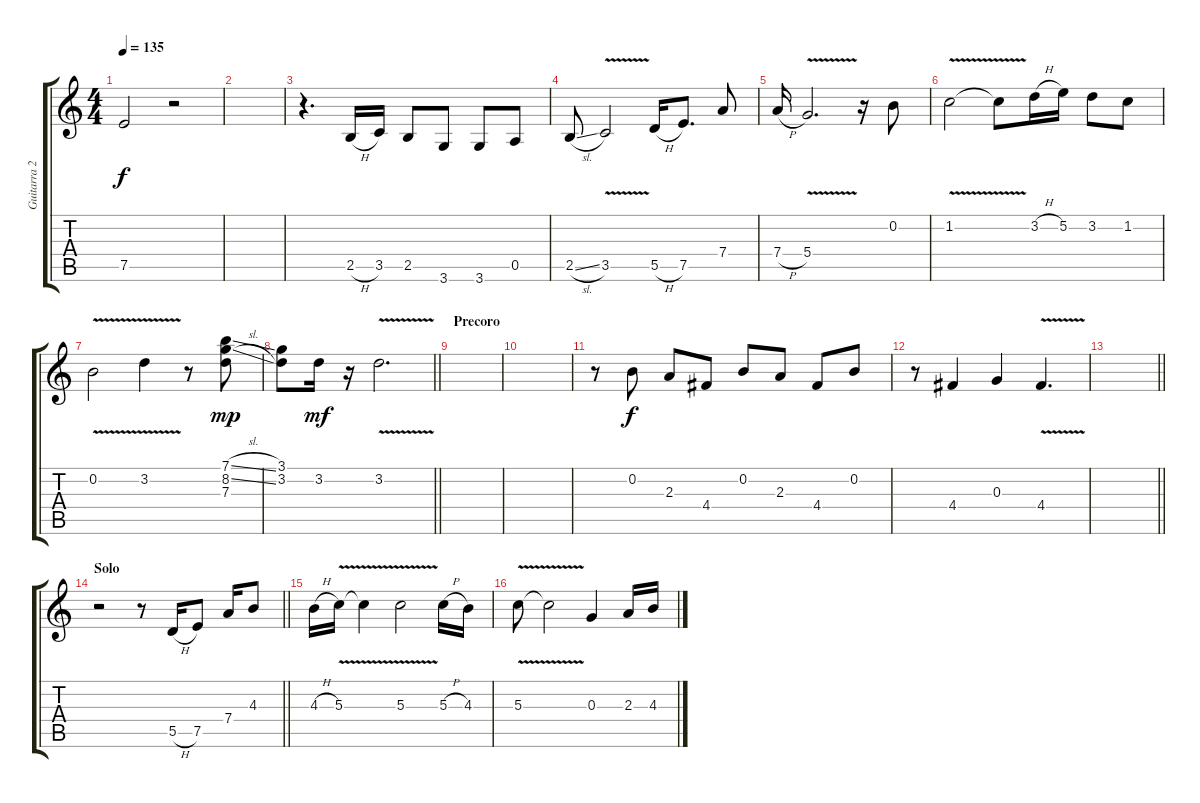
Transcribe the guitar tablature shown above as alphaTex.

\track ("Guitarra 2" "Guitarra 2") {instrument acousticguitarsteel}
\staff {score tabs}
\tuning (E4 B3 G3 D3 A2 E2) {hide}
\ts (4 4)
\tempo 135
\clef g2
\ks c
7.5{t}.2{dy f} r.2 |
|
r.4{d} 2.5{h}.16 3.5.16 2.5.8 3.6.8 3.6.8 0.5.8 |
2.5{sl}.8 3.5{v}.2 5.5{h}.16 7.5.8{d} 7.4.8 |
7.4{h}.16 5.4{v}.2{d} r.16 0.2.8 |
1.2{v}.2 1.2{t}.8 3.2{h}.16 5.2.16 3.2.8 1.2.8 |
0.2{v}.2 3.2{v}.4 r.8 (7.1{sl} 8.2{sl} 7.3).8{dy mp} |
\barLineRight lightlight
(3.1 3.2).8 3.2.16{dy mf} r.16 3.2{v}.2{d} |
\section ("" "Precoro")
|
|
r.8 0.2.8{dy f} 2.3.8 4.4.8 0.2.8 2.3.8 4.4.8 0.2.8 |
r.8 4.4.4 0.3.4 4.4{v}.4{d} |
\barLineRight lightlight
|
\section ("" "Solo")
\barLineRight lightlight
r.2 r.8 5.5{h}.16 7.5.8 7.4.16 4.3.8 |
4.3{h}.16 5.3{v}.16 5.3{t}.4 5.3{v}.2 5.3{h}.16 4.3.16 |
5.3{v}.8 5.3{t}.2 0.3.4 2.3.16 4.3.16
